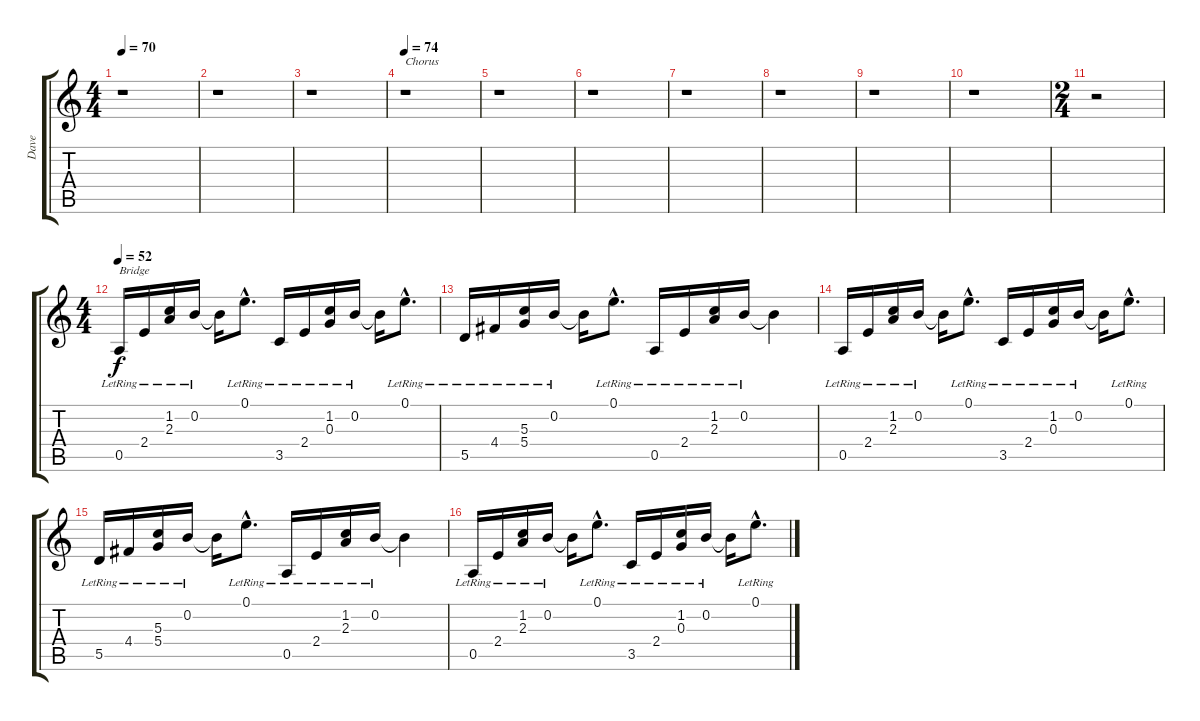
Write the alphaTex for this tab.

\track ("Dave" "Dave") {instrument electricguitarclean}
\staff {score tabs}
\tuning (E4 B3 G3 D3 A2 E2) {hide}
\ts (4 4)
\tempo 70
\clef g2
\ks c
r.1{dy f} |
r.1 |
r.1 |
\tempo 74
r.1{txt "Chorus"} |
r.1 |
r.1 |
r.1 |
r.1 |
r.1 |
r.1 |
\ts (2 4)
r.2 |
\ts (4 4)
\tempo 52
0.5{lr}.16{txt "Bridge"} 2.4{lr}.16 (1.2{lr} 2.3{lr}).16 0.2{lr}.16 0.2{t}.16 0.1{hac lr}.8{d} 3.5{lr}.16 2.4{lr}.16 (1.2{lr} 0.3{lr}).16 0.2{lr}.16 0.2{t}.16 0.1{hac lr}.8{d} |
5.5{lr}.16 4.4{lr}.16 (5.3{lr} 5.4{lr}).16 0.2{lr}.16 0.2{t}.16 0.1{hac lr}.8{d} 0.5{lr}.16 2.4{lr}.16 (1.2{lr} 2.3{lr}).16 0.2{lr}.16 0.2{t}.4 |
0.5{lr}.16 2.4{lr}.16 (1.2{lr} 2.3{lr}).16 0.2{lr}.16 0.2{t}.16 0.1{hac lr}.8{d} 3.5{lr}.16 2.4{lr}.16 (1.2{lr} 0.3{lr}).16 0.2{lr}.16 0.2{t}.16 0.1{hac lr}.8{d} |
5.5{lr}.16 4.4{lr}.16 (5.3{lr} 5.4{lr}).16 0.2{lr}.16 0.2{t}.16 0.1{hac lr}.8{d} 0.5{lr}.16 2.4{lr}.16 (1.2{lr} 2.3{lr}).16 0.2{lr}.16 0.2{t}.4 |
0.5{lr}.16 2.4{lr}.16 (1.2{lr} 2.3{lr}).16 0.2{lr}.16 0.2{t}.16 0.1{hac lr}.8{d} 3.5{lr}.16 2.4{lr}.16 (1.2{lr} 0.3{lr}).16 0.2{lr}.16 0.2{t}.16 0.1{hac lr}.8{d}
